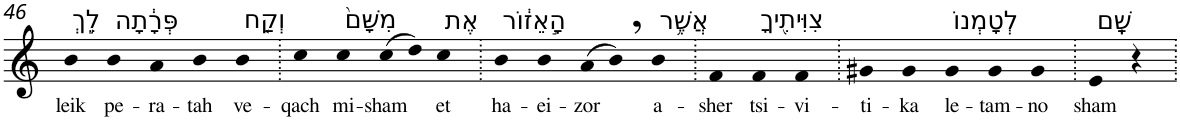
**kern	**text
*part1	*part1
*staff1	*staff1
*I"Piano	*
*I'Pno	*
!!LO:PB:g=z
*clefG2	*
*k[]	*
=46	=46
!LO:TX:a:t=לֵ֣ךְ	!
!	!LO:LY:b
4b	leik
!LO:TX:a:t=פְּרָ֔תָה	!
!	!LO:LY:b
4b	pe-
!	!LO:LY:b
4a	-ra-
!	!LO:LY:b
4b	-tah
!LO:TX:a:t=וְקַ֤ח	!
!	!LO:LY:b
4b	ve-
=47.	=47.
!	!LO:LY:b
4cc	-qach
!LO:TX:a:t=מִשָּׁם֙	!
!	!LO:LY:b
4cc	mi-
!	!LO:LY:b
(>8cc	-sham
8dd)	.
!LO:TX:a:t=אֶת	!
!	!LO:LY:b
4cc	et
=48.	=48.
!LO:TX:a:t=הָ֣אֵז֔וֹר	!
!	!LO:LY:b
4b	ha-
!	!LO:LY:b
4b	-ei-
!	!LO:LY:b
(>8a	-zor
8b,)	.
!LO:TX:a:t=אֲשֶׁ֥ר	!
!	!LO:LY:b
4b	a-
=49.	=49.
!	!LO:LY:b
4f	-sher
!LO:TX:a:t=צִוִּיתִ֖יךָ	!
!	!LO:LY:b
4f	tsi-
!	!LO:LY:b
4f	-vi-
=50.	=50.
!	!LO:LY:b
4g#X	-ti-
!	!LO:LY:b
4g#	-ka
!LO:TX:a:t=לְטָמְנוֹ	!
!	!LO:LY:b
4g#	le-
!	!LO:LY:b
4g#	-tam-
!	!LO:LY:b
4g#	-no
=51.	=51.
!LO:TX:a:t=שָֽׁם	!
!	!LO:LY:b
4e	sham
4r	.
=.	=.
*-	*-
